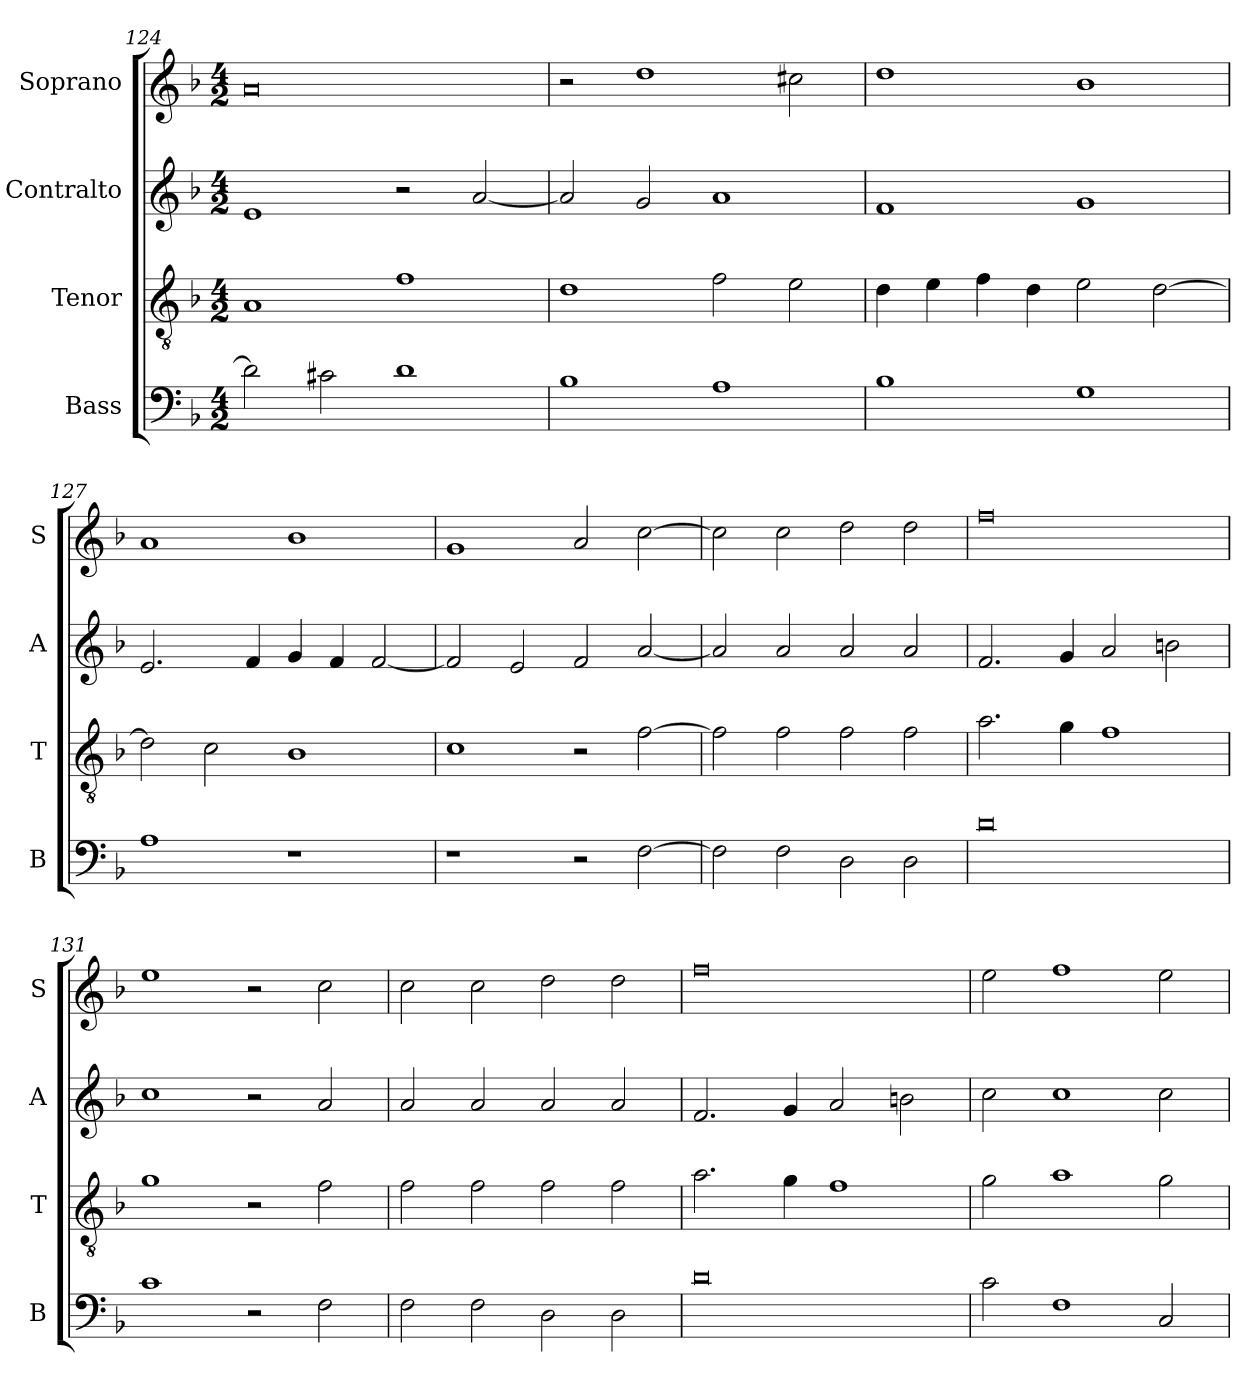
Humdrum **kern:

**kern	**kern	**kern	**kern
*part4	*part3	*part2	*part1
*staff4	*staff3	*staff2	*staff1
*I"Bass	*I"Tenor	*I"Contralto	*I"Soprano
*I'B	*I'T	*I'A	*I'S
*clefF4	*clefGv2	*clefG2	*clefG2
*k[b-]	*k[b-]	*k[b-]	*k[b-]
*G:dor	*G:dor	*G:dor	*G:dor
*M4/2	*M4/2	*M4/2	*M4/2
=124	=124	=124	=124
2d]	1A	1e	0a
2c#X	.	.	.
1d	1f	2r	.
.	.	[2a	.
=125	=125	=125	=125
1B-	1d	2a]	2r
.	.	2g	1dd
1A	2f	1a	.
.	2e	.	2cc#X
=126	=126	=126	=126
1B-	4d	1f	1dd
.	4e	.	.
.	4f	.	.
.	4d	.	.
1G	2e	1g	1b-
.	[2d	.	.
=127	=127	=127	=127
1A	2d]	2.e	1a
.	2c	.	.
.	.	4f	.
1r	1B-	4g	1b-
.	.	4f	.
.	.	[2f	.
=128	=128	=128	=128
1r	1c	2f]	1g
.	.	2e	.
2r	2r	2f	2a
[2F	[2f	[2a	[2cc
=129	=129	=129	=129
2F]	2f]	2a]	2cc]
2F	2f	2a	2cc
2D	2f	2a	2dd
2D	2f	2a	2dd
=130	=130	=130	=130
0d	2.a	2.f	0ff
.	4g	4g	.
.	1f	2a	.
.	.	2bn	.
=131	=131	=131	=131
1c	1g	1cc	1ee
2r	2r	2r	2r
2F	2f	2a	2cc
=132	=132	=132	=132
2F	2f	2a	2cc
2F	2f	2a	2cc
2D	2f	2a	2dd
2D	2f	2a	2dd
=133	=133	=133	=133
0d	2.a	2.f	0ff
.	4g	4g	.
.	1f	2a	.
.	.	2bn	.
=134	=134	=134	=134
2c	2g	2cc	2ee
1F	1a	1cc	1ff
2C	2g	2cc	2ee
=	=	=	=
*-	*-	*-	*-
